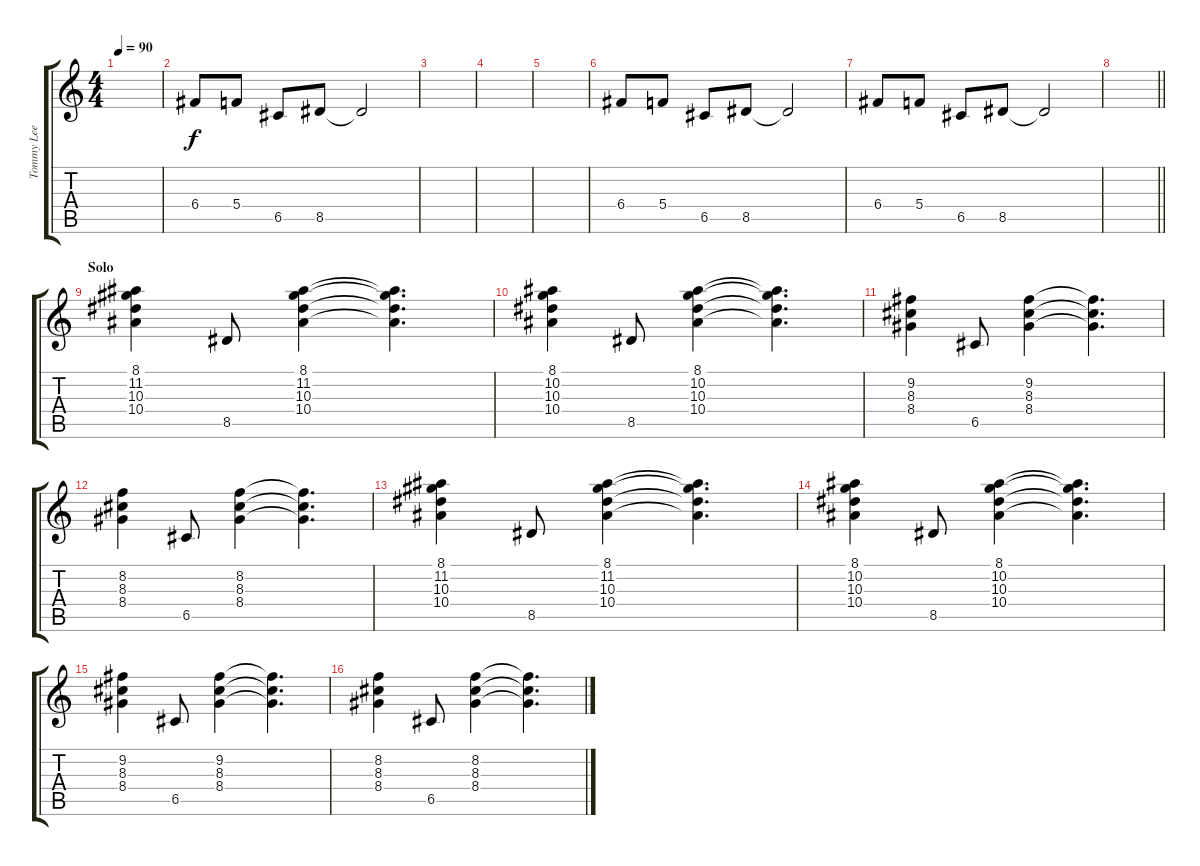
\track ("Tommy Lee " "Tommy Lee ") {instrument acousticguitarsteel}
\staff {score tabs}
\tuning (D4 A3 F3 C3 G2 D2) {hide}
\ts (4 4)
\tempo 90
\clef g2
\ks c
|
6.4.8 5.4.8 6.5.8 8.5.8 8.5{t}.2 |
|
|
|
6.4.8 5.4.8 6.5.8 8.5.8 8.5{t}.2 |
6.4.8 5.4.8 6.5.8 8.5.8 8.5{t}.2 |
\barLineRight lightlight
|
\section ("" "Solo")
(8.1 11.2 10.3 10.4).4{volume 13} 8.5.8 (8.1 11.2 10.3 10.4).4 (8.1{t} 11.2{t} 10.3{t} 10.4{t}).4{d} |
(8.1 10.2 10.3 10.4).4 8.5.8 (8.1 10.2 10.3 10.4).4 (8.1{t} 10.2{t} 10.3{t} 10.4{t}).4{d} |
(9.2 8.3 8.4).4 6.5.8 (9.2 8.3 8.4).4 (9.2{t} 8.3{t} 8.4{t}).4{d} |
(8.2 8.3 8.4).4 6.5.8 (8.2 8.3 8.4).4 (8.2{t} 8.3{t} 8.4{t}).4{d} |
(8.1 11.2 10.3 10.4).4 8.5.8 (8.1 11.2 10.3 10.4).4 (8.1{t} 11.2{t} 10.3{t} 10.4{t}).4{d} |
(8.1 10.2 10.3 10.4).4 8.5.8 (8.1 10.2 10.3 10.4).4 (8.1{t} 10.2{t} 10.3{t} 10.4{t}).4{d} |
(9.2 8.3 8.4).4 6.5.8 (9.2 8.3 8.4).4 (9.2{t} 8.3{t} 8.4{t}).4{d} |
(8.2 8.3 8.4).4 6.5.8 (8.2 8.3 8.4).4 (8.2{t} 8.3{t} 8.4{t}).4{d}
